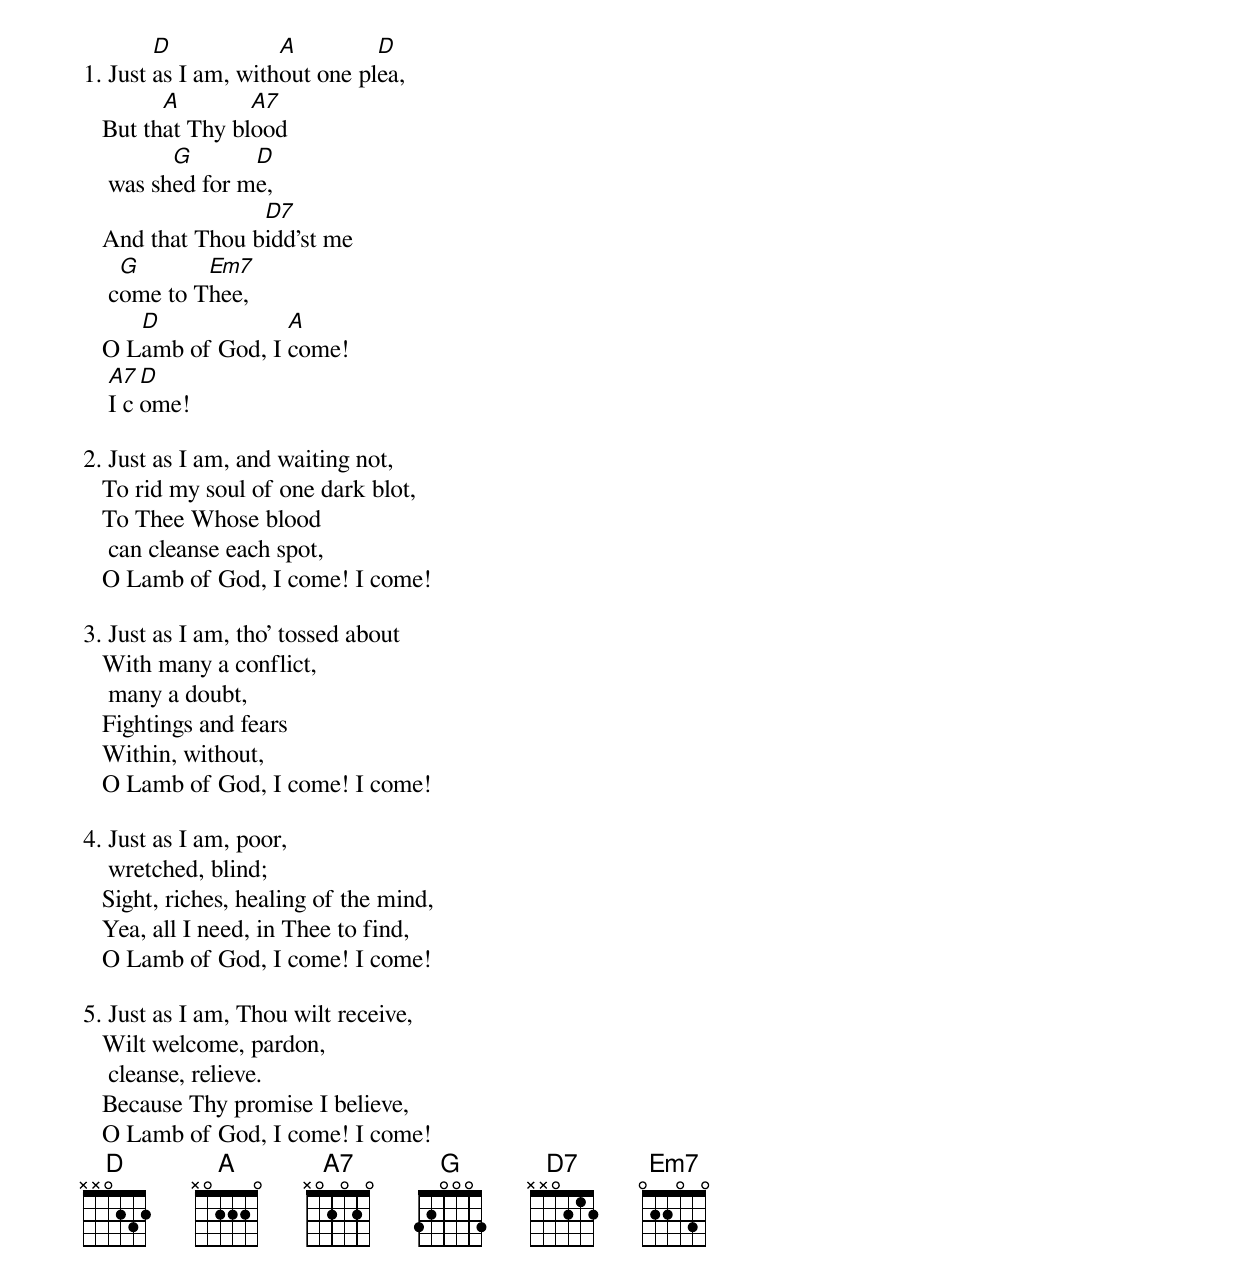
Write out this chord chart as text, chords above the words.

        D            A         D
1. Just as I am, without one plea,
         A        A7
   But that Thy blood
          G       D
    was shed for me,
                  D7
   And that Thou bidd’st me
     G       Em7
    come to Thee,
      D             A
   O Lamb of God, I come!
    A7 D
    I come!

2. Just as I am, and waiting not,
   To rid my soul of one dark blot,
   To Thee Whose blood
    can cleanse each spot,
   O Lamb of God, I come! I come!

3. Just as I am, tho’ tossed about
   With many a conflict,
    many a doubt,
   Fightings and fears
   Within, without,
   O Lamb of God, I come! I come!

4. Just as I am, poor,
    wretched, blind;
   Sight, riches, healing of the mind,
   Yea, all I need, in Thee to find,
   O Lamb of God, I come! I come!

5. Just as I am, Thou wilt receive,
   Wilt welcome, pardon,
    cleanse, relieve.
   Because Thy promise I believe,
   O Lamb of God, I come! I come!
